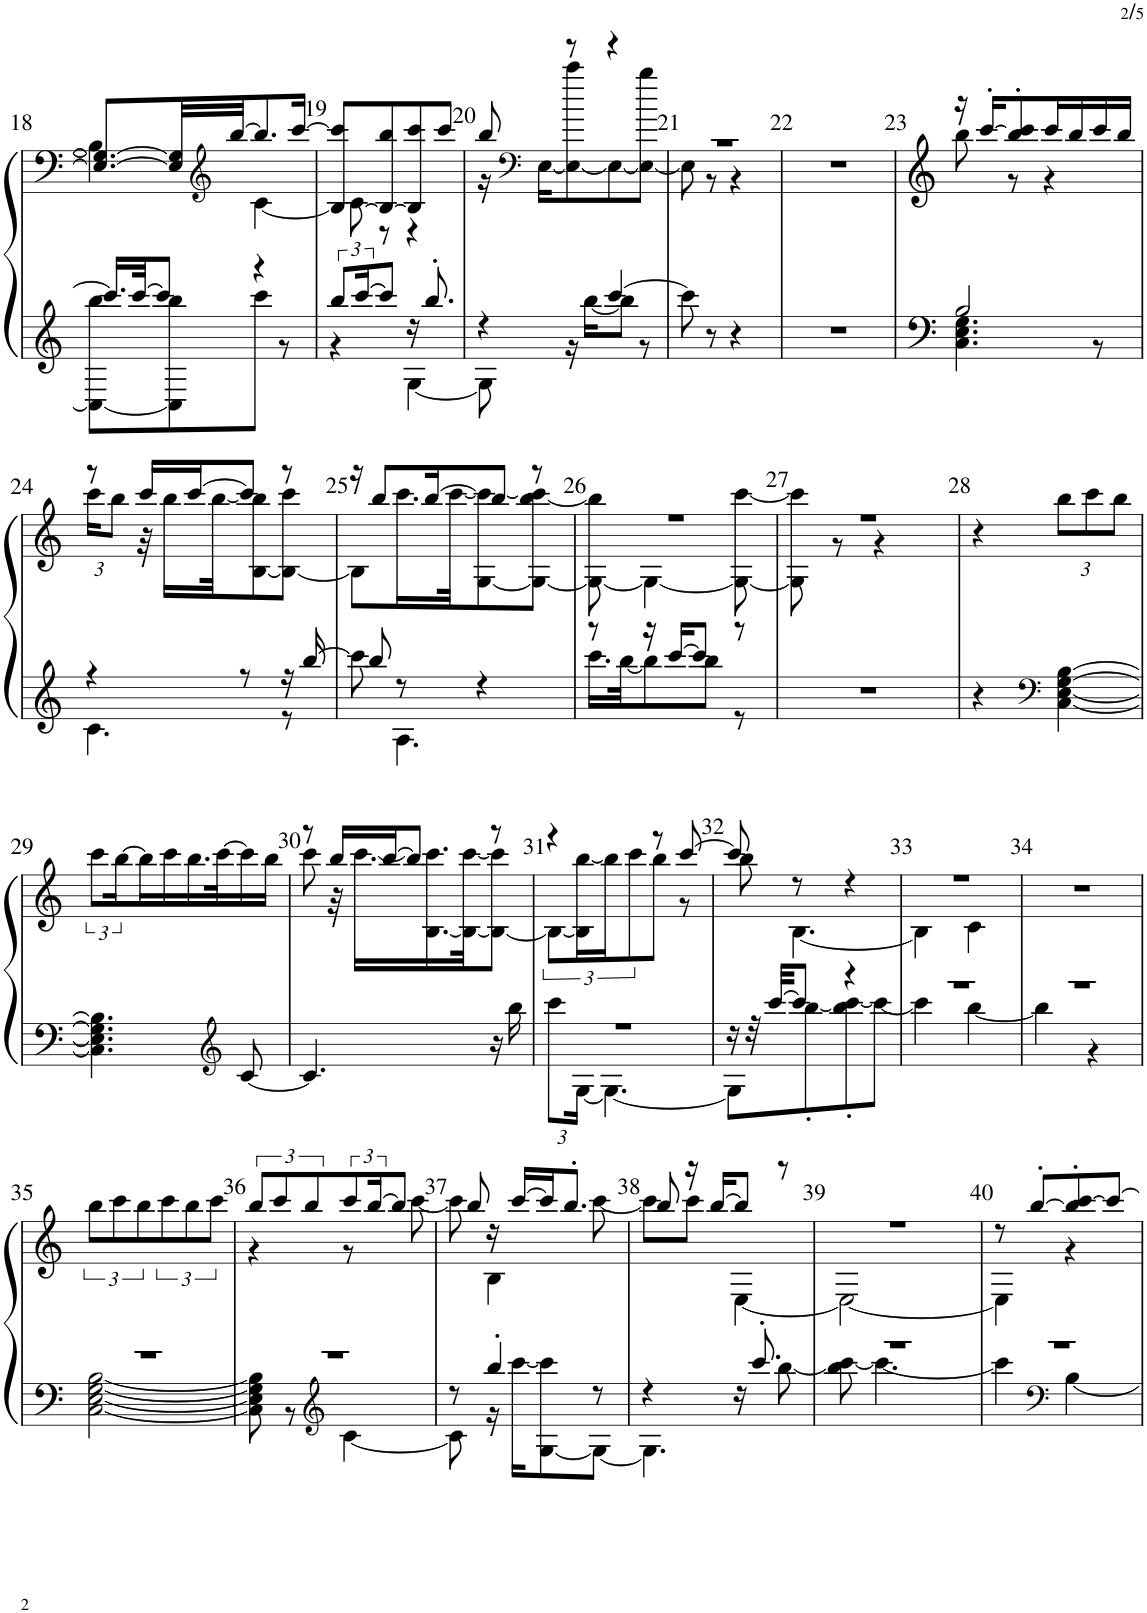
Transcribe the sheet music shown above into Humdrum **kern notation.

**kern	**kern
*part1	*part1
*staff2	*staff1
*I"ピアノ	*
!!LO:PB:g=z
*clefG2	*clefF4
*k[]	*k[]
*M4/8	*M4/8
=18	=18
*^	*^
16.ccc/LL]	8C\_ 8bb\L	8.E/_ 8.G/_L	4B\]
[32ccc/JK	.	.	.
8ccc/J]	8C\] 8bb\	.	.
.	.	32E/] 32G/]LL	.
*	*	*clefG2	*
.	.	[32bb/JJ	.
4r	8ccc\J	8.bb/]	[4c\
.	8r	.	.
.	.	[16ccc/Jk	.
=19	=19	=19	=19
12bb/L	4r	[8B/ 8ccc/]L	8c\]
[24ccc/K	.	.	.
8ccc/J]	.	8B/_ 8bb/	8r
16r	[4G\	8B/] 8ccc/	4r
8.bb'/	.	.	.
.	.	8ccc/J	.
=20	=20	=20	=20
4r	8G\]	8bb/	16r
*	*	*clefF4	*
.	.	.	[16E\KL
.	16r	8r	8E\_ 8ccc\
.	[16bb\KL	.	.
[4ccc/	8bb\J]	4r	8E\_
.	8r	.	8E\_ 8bb\J
*v	*v	*	*
=21	=21	=21
8ccc\]	2r	8E\]
8r	.	8r
4r	.	4r
*	*v	*v
=22	=22
2r	2r
=23	=23
*^	*^
2B/	4.C\ 4.E\ 4.G\	16r	8bb\
.	.	[16ccc'/KL	.
.	.	8bb/' 8ccc/]'	8r
.	.	16ccc/L	4r
.	.	16bb/	.
.	8r	16ccc/	.
.	.	16bb/JJ	.
!!LO:LB:g=z	!!
=24	=24	=24	=24
*	*	*	*Xbrackettup
4r	4.c\	8r	24ccc\KL
.	.	.	12bb\J
.	.	16ccc/LL	32r
.	.	.	16bb\LL
.	.	[16ccc/J	.
.	.	.	[32bb\JK
8r	.	8ccc/J]	[8B\ 8bb\]
16r	8r	8r	8B\_ 8ccc\J
[16bb/	.	.	.
=25	=25	=25	=25
8bb/]	8ccc\	16r	8B\L]
.	.	8bb/L	.
8r	4.A\	.	16.ccc\L
.	.	[16bb/K	.
.	.	.	[32ccc\JK
4r	.	8bb/J]	[8G\ 8ccc\_
.	.	8r	8G\_ [8bb\ 8ccc\]J
=26	=26	=26	=26
8r	16.ccc\LL	2r	8G\_ 8bb\]
.	[32bb\JK	.	.
16r	8bb\]	.	4G\_
[16ccc/KL	.	.	.
8ccc/J]	8bb\J	.	.
8r	8r	.	8G\_ [8ccc\
*v	*v	*	*
=27	=27	=27
2r	2r	8G\] 8ccc\]
.	.	8r
.	.	4r
*	*v	*v
=28	=28
4r	4r
*clefF4	*
[4C\ [4E\ [4G\ [4B\	12bb\L
.	12ccc\
.	12bb\J
!!LO:LB:g=z
=29	=29
*	*brackettup
4.C\] 4.E\] 4.G\] 4.B\]	12ccc\L
.	[24bb\L
.	16bb\]
.	16ccc\
.	16.bb\
.	[32ccc\K
*clefG2	*
[8c/	16ccc\]
.	16bb\JJ
=30	=30
*	*^
4.c/]	8r	8ccc\
.	16bb/LL	32r
.	.	[16.ccc\LL
.	[16bb/J	.
.	8bb/J]	[16.B\ 16.ccc\]
.	.	32B\_ [32ccc\JK
16r	8r	8B\_ 8ccc\]J
16bb\	.	.
=31	=31	=31
*^	*	*
*	*Xbrackettup	*	*
2r	12ccc\L	4r	12B\L_
.	[24G\Jk	.	24B\] [24bb\L
.	4.G\_	.	24bb\J]
.	.	.	12ccc\
.	.	8r	8bb\J
.	.	[8ccc/	8r
=32	=32	=32	=32
16r	8G\L]	8ccc/]	8bb\
32r	.	.	.
[32ccc/KKL	.	.	.
8ccc/J]	[8bb'\	8r	[4.B\
4r	8bb\]' [8ccc\'	4r	.
.	8ccc\J_	.	.
=33	=33	=33	=33
2r	4ccc\]	2r	4B\]
.	[4bb\	.	4c\
*	*	*v	*v
=34	=34	=34
2r	4bb\]	2r
.	4r	.
!!LO:LB:g=z
=35	=35	=35
2r	[2C\ [2E\ [2G\ [2B\	12bb\L
.	.	12ccc\
.	.	12bb\
.	.	12ccc\
.	.	12bb\
.	.	12ccc\J
=36	=36	=36
*	*	*^
2r	8C\] 8E\] 8G\] 8B\]	12bb/L	4r
.	.	12ccc/	.
.	8r	.	.
.	.	12bb/	.
*clefG2	*	*	*
.	[4c\	12ccc/	8r
.	.	[24bb/K	.
.	.	8bb/J]	[8ccc\
=37	=37	=37	=37
8r	8c\]	8bb/	8ccc\]
4bb'/	16r	16r	4B\
.	[16ccc\KL	[16ccc/LL	.
.	[8G\ 8ccc\]	16ccc/J]	.
.	.	8.bb'/J	.
8r	8G\J_	.	[8ccc\
=38	=38	=38	=38
4r	4.G\]	8bb/	8ccc\L]
.	.	16r	8ccc\J
.	.	[16bb/KL	.
16r	.	8bb/J]	[4E\
8.ccc'/	.	.	.
.	[8bb\	8r	.
=39	=39	=39	=39
2r	8bb\] [8ccc\	2r	2E\_
.	4.ccc\_	.	.
=40	=40	=40	=40
2r	4ccc\]	8r	4E\]
.	.	[8bb'/L	.
*clefF4	*	*	*
.	[4B\	8bb/]' [8ccc/'	4r
.	.	8ccc/J_	.
*v	*v	*	*
*	*v	*v
=	=
*-	*-
